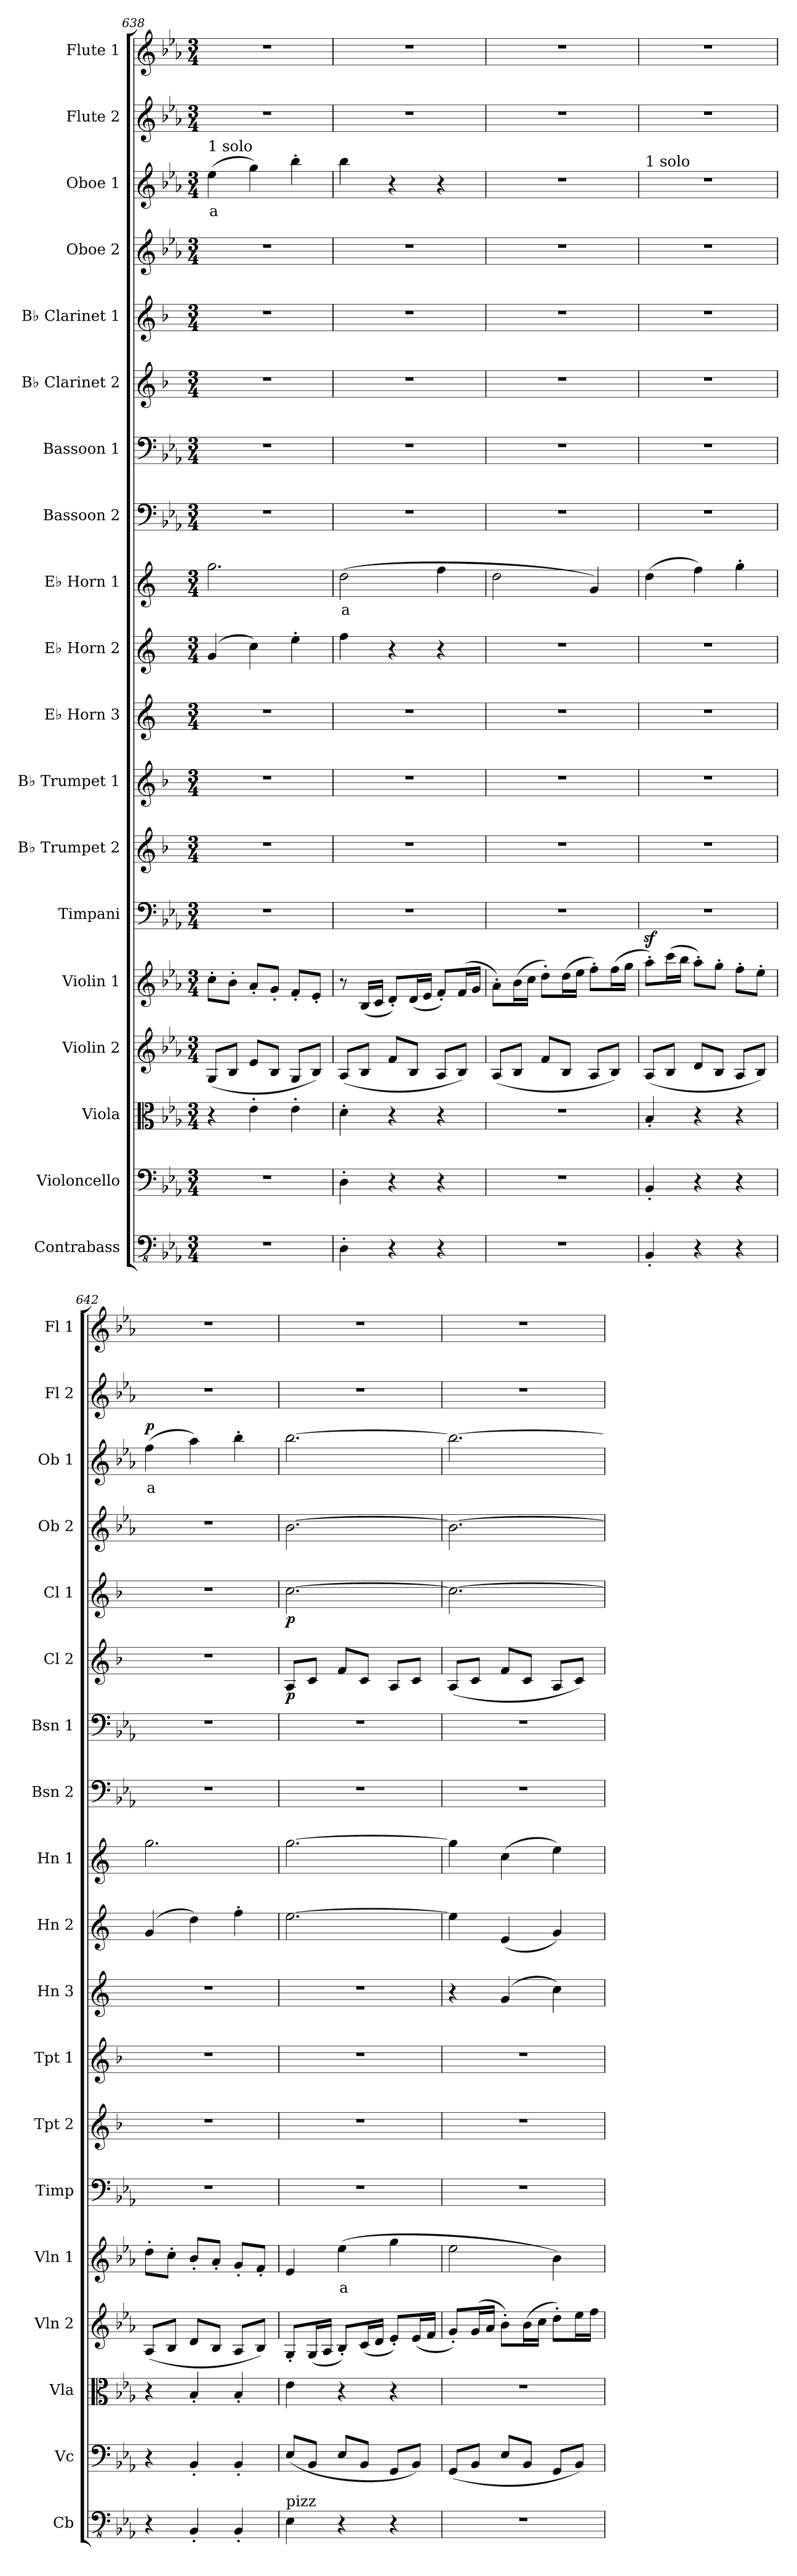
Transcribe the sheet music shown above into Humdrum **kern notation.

**kern	**kern	**kern	**kern	**kern	**text	**kern	**kern	**kern	**kern	**kern	**kern	**text	**kern	**kern	**kern	**dynam	**kern	**dynam	**kern	**kern	**text	**dynam	**kern	**kern
*part19	*part18	*part17	*part16	*part15	*part15	*part14	*part13	*part12	*part11	*part10	*part9	*part9	*part8	*part7	*part6	*part6	*part5	*part5	*part4	*part3	*part3	*part3	*part2	*part1
*staff19	*staff18	*staff17	*staff16	*staff15	*staff15	*staff14	*staff13	*staff12	*staff11	*staff10	*staff9	*staff9	*staff8	*staff7	*staff6	*staff6	*staff5	*staff5	*staff4	*staff3	*staff3	*staff3	*staff2	*staff1
*I"Contrabass	*I"Violoncello	*I"Viola	*I"Violin 2	*I"Violin 1	*	*I"Timpani	*I"B♭ Trumpet 2	*I"B♭ Trumpet 1	*I"E♭ Horn 3	*I"E♭ Horn 2	*I"E♭ Horn 1	*	*I"Bassoon 2	*I"Bassoon 1	*I"B♭ Clarinet 2	*	*I"B♭ Clarinet 1	*	*I"Oboe 2	*I"Oboe 1	*	*	*I"Flute 2	*I"Flute 1
*I'Cb	*I'Vc	*I'Vla	*I'Vln 2	*I'Vln 1	*	*I'Timp	*I'Tpt 2	*I'Tpt 1	*I'Hn 3	*I'Hn 2	*I'Hn 1	*	*I'Bsn 2	*I'Bsn 1	*I'Cl 2	*	*I'Cl 1	*	*I'Ob 2	*I'Ob 1	*	*	*I'Fl 2	*I'Fl 1
!!LO:PB:g=z
*clefFv4	*clefF4	*clefC3	*clefG2	*clefG2	*	*clefF4	*clefG2	*clefG2	*clefG2	*clefG2	*clefG2	*	*clefF4	*clefF4	*clefG2	*	*clefG2	*	*clefG2	*clefG2	*	*	*clefG2	*clefG2
*	*	*	*	*	*	*	*ITrd1c2	*ITrd1c2	*ITrd5c9	*ITrd5c9	*ITrd5c9	*	*	*	*ITrd1c2	*	*ITrd1c2	*	*	*	*	*	*	*
*k[b-e-a-]	*k[b-e-a-]	*k[b-e-a-]	*k[b-e-a-]	*k[b-e-a-]	*	*k[b-e-a-]	*k[b-e-a-]	*k[b-e-a-]	*k[b-e-a-]	*k[b-e-a-]	*k[b-e-a-]	*	*k[b-e-a-]	*k[b-e-a-]	*k[b-e-a-]	*	*k[b-e-a-]	*	*k[b-e-a-]	*k[b-e-a-]	*	*	*k[b-e-a-]	*k[b-e-a-]
*M3/4	*M3/4	*M3/4	*M3/4	*M3/4	*	*M3/4	*M3/4	*M3/4	*M3/4	*M3/4	*M3/4	*	*M3/4	*M3/4	*M3/4	*	*M3/4	*	*M3/4	*M3/4	*	*	*M3/4	*M3/4
=638	=638	=638	=638	=638	=638	=638	=638	=638	=638	=638	=638	=638	=638	=638	=638	=638	=638	=638	=638	=638	=638	=638	=638	=638
!	!	!	!	!	!	!	!	!	!	!	!	!	!	!	!	!	!	!	!	!LO:TX:a:t=1 solo	!	!	!	!
!	!	!	!	!	!	!	!	!	!	!	!	!	!	!	!	!	!	!	!	!	!LO:LY:b:color=#FF0000	!	!	!
2.r	2.r	4r	(<8G/L	8cc'\L	.	2.r	2.r	2.r	2.r	(>4B-/	2.b-\	.	2.r	2.r	2.r	.	2.r	.	2.r	(>4ee-\	a	.	2.r	2.r
.	.	.	8B-/J	8b-'\J	.	.	.	.	.	.	.	.	.	.	.	.	.	.	.	.	.	.	.	.
.	.	4e-'\	8e-/L	8a-'/L	.	.	.	.	.	4e-\)	.	.	.	.	.	.	.	.	.	4gg\)	.	.	.	.
.	.	.	8B-/J	8g'/J	.	.	.	.	.	.	.	.	.	.	.	.	.	.	.	.	.	.	.	.
.	.	4e-'\	8G/L	8f'/L	.	.	.	.	.	4g'\	.	.	.	.	.	.	.	.	.	4bb-'\	.	.	.	.
.	.	.	8B-/J)	8e-'/J	.	.	.	.	.	.	.	.	.	.	.	.	.	.	.	.	.	.	.	.
=639	=639	=639	=639	=639	=639	=639	=639	=639	=639	=639	=639	=639	=639	=639	=639	=639	=639	=639	=639	=639	=639	=639	=639	=639
!	!	!	!	!	!	!	!	!	!	!	!	!LO:LY:b:color=#FF0000	!	!	!	!	!	!	!	!	!	!	!	!
4DD'\	4D'\	4d'\	(<8A-/L	8r	.	2.r	2.r	2.r	2.r	4a-\	(>2f\	a	2.r	2.r	2.r	.	2.r	.	2.r	4bb-\	.	.	2.r	2.r
.	.	.	8B-/J	(<16B-/LL	.	.	.	.	.	.	.	.	.	.	.	.	.	.	.	.	.	.	.	.
.	.	.	.	16c/JJ	.	.	.	.	.	.	.	.	.	.	.	.	.	.	.	.	.	.	.	.
4r	4r	4r	8f/L	8d'/L)	.	.	.	.	.	4r	.	.	.	.	.	.	.	.	.	4r	.	.	.	.
.	.	.	8B-/J	(<16d/L	.	.	.	.	.	.	.	.	.	.	.	.	.	.	.	.	.	.	.	.
.	.	.	.	16e-/JJ	.	.	.	.	.	.	.	.	.	.	.	.	.	.	.	.	.	.	.	.
4r	4r	4r	8A-/L	8f'/L)	.	.	.	.	.	4r	4a-\	.	.	.	.	.	.	.	.	4r	.	.	.	.
.	.	.	8B-/J)	(<16f/L	.	.	.	.	.	.	.	.	.	.	.	.	.	.	.	.	.	.	.	.
.	.	.	.	16g/JJ	.	.	.	.	.	.	.	.	.	.	.	.	.	.	.	.	.	.	.	.
=640	=640	=640	=640	=640	=640	=640	=640	=640	=640	=640	=640	=640	=640	=640	=640	=640	=640	=640	=640	=640	=640	=640	=640	=640
2.r	2.r	2.r	(<8A-/L	8a-'\L)	.	2.r	2.r	2.r	2.r	2.r	2f\	.	2.r	2.r	2.r	.	2.r	.	2.r	2.r	.	.	2.r	2.r
.	.	.	8B-/J	(>16b-\L	.	.	.	.	.	.	.	.	.	.	.	.	.	.	.	.	.	.	.	.
.	.	.	.	16cc\JJ	.	.	.	.	.	.	.	.	.	.	.	.	.	.	.	.	.	.	.	.
.	.	.	8f/L	8dd'\L)	.	.	.	.	.	.	.	.	.	.	.	.	.	.	.	.	.	.	.	.
.	.	.	8B-/J	(>16dd\L	.	.	.	.	.	.	.	.	.	.	.	.	.	.	.	.	.	.	.	.
.	.	.	.	16ee-\JJ	.	.	.	.	.	.	.	.	.	.	.	.	.	.	.	.	.	.	.	.
.	.	.	8A-/L	8ff'\L)	.	.	.	.	.	.	4B-/)	.	.	.	.	.	.	.	.	.	.	.	.	.
.	.	.	8B-/J)	(>16ff\L	.	.	.	.	.	.	.	.	.	.	.	.	.	.	.	.	.	.	.	.
.	.	.	.	16gg\JJ	.	.	.	.	.	.	.	.	.	.	.	.	.	.	.	.	.	.	.	.
=641	=641	=641	=641	=641	=641	=641	=641	=641	=641	=641	=641	=641	=641	=641	=641	=641	=641	=641	=641	=641	=641	=641	=641	=641
!	!	!	!	!	!	!	!	!	!	!	!	!	!	!	!	!	!	!	!	!LO:TX:a:t=1 solo	!	!	!	!
4BBB-'/	4BB-'/	4B-'/	(<8A-/L	8aa-z<'\L)	.	2.r	2.r	2.r	2.r	2.r	(>4f\	.	2.r	2.r	2.r	.	2.r	.	2.r	2.r	.	.	2.r	2.r
.	.	.	8B-/J	(>16ccc\L	.	.	.	.	.	.	.	.	.	.	.	.	.	.	.	.	.	.	.	.
.	.	.	.	16bb-\JJ	.	.	.	.	.	.	.	.	.	.	.	.	.	.	.	.	.	.	.	.
4r	4r	4r	8d/L	8aa-'\L)	.	.	.	.	.	.	4a-\)	.	.	.	.	.	.	.	.	.	.	.	.	.
.	.	.	8B-/J	8gg'\J	.	.	.	.	.	.	.	.	.	.	.	.	.	.	.	.	.	.	.	.
4r	4r	4r	8A-/L	8ff'\L	.	.	.	.	.	.	4b-'\	.	.	.	.	.	.	.	.	.	.	.	.	.
.	.	.	8B-/J)	8ee-'\J	.	.	.	.	.	.	.	.	.	.	.	.	.	.	.	.	.	.	.	.
=642	=642	=642	=642	=642	=642	=642	=642	=642	=642	=642	=642	=642	=642	=642	=642	=642	=642	=642	=642	=642	=642	=642	=642	=642
!	!	!	!	!	!	!	!	!	!	!	!	!	!	!	!	!	!	!	!	!	!LO:LY:b:color=#FF0000	!LO:DY:b	!	!
4r	4r	4r	(<8A-/L	8dd'\L	.	2.r	2.r	2.r	2.r	(>4B-/	2.b-\	.	2.r	2.r	2.r	.	2.r	.	2.r	(>4ff\	a	p	2.r	2.r
.	.	.	8B-/J	8cc'\J	.	.	.	.	.	.	.	.	.	.	.	.	.	.	.	.	.	.	.	.
4BBB-'/	4BB-'/	4B-'/	8d/L	8b-'/L	.	.	.	.	.	4f\)	.	.	.	.	.	.	.	.	.	4aa-\)	.	.	.	.
.	.	.	8B-/J	8a-'/J	.	.	.	.	.	.	.	.	.	.	.	.	.	.	.	.	.	.	.	.
4BBB-'/	4BB-'/	4B-'/	8A-/L	8g'/L	.	.	.	.	.	4a-'\	.	.	.	.	.	.	.	.	.	4bb-'\	.	.	.	.
.	.	.	8B-/J)	8f'/J	.	.	.	.	.	.	.	.	.	.	.	.	.	.	.	.	.	.	.	.
=643	=643	=643	=643	=643	=643	=643	=643	=643	=643	=643	=643	=643	=643	=643	=643	=643	=643	=643	=643	=643	=643	=643	=643	=643
!LO:TX:a:t=pizz	!	!	!	!	!	!	!	!	!	!	!	!	!	!	!	!	!	!	!	!	!	!	!	!
!	!	!	!	!	!	!	!	!	!	!	!	!	!	!	!	!LO:DY:b	!	!LO:DY:b	!	!	!	!	!	!
4EE-\	(<8E-/L	4e-\	8G'/L	4e-/	.	2.r	2.r	2.r	2.r	[2.g\	[2.b-\	.	2.r	2.r	8G/L	p	[2.b-\	p	[2.b-\	[2.bb-\	.	.	2.r	2.r
.	8BB-/J	.	(<16G/L	.	.	.	.	.	.	.	.	.	.	.	8B-/J	.	.	.	.	.	.	.	.	.
.	.	.	16A-/JJ	.	.	.	.	.	.	.	.	.	.	.	.	.	.	.	.	.	.	.	.	.
!	!	!	!	!	!LO:LY:b:color=#FF0000	!	!	!	!	!	!	!	!	!	!	!	!	!	!	!	!	!	!	!
4r	8E-/L	4r	8B-'/L)	(>4ee-\	a	.	.	.	.	.	.	.	.	.	8e-/L	.	.	.	.	.	.	.	.	.
.	8BB-/J	.	(<16c/L	.	.	.	.	.	.	.	.	.	.	.	8B-/J	.	.	.	.	.	.	.	.	.
.	.	.	16d/JJ	.	.	.	.	.	.	.	.	.	.	.	.	.	.	.	.	.	.	.	.	.
4r	8GG/L	4r	8e-'/L)	4gg\	.	.	.	.	.	.	.	.	.	.	8G/L	.	.	.	.	.	.	.	.	.
.	8BB-/J)	.	(<16e-/L	.	.	.	.	.	.	.	.	.	.	.	8B-/J	.	.	.	.	.	.	.	.	.
.	.	.	16f/JJ	.	.	.	.	.	.	.	.	.	.	.	.	.	.	.	.	.	.	.	.	.
!!LO:PB:g=z
=644	=644	=644	=644	=644	=644	=644	=644	=644	=644	=644	=644	=644	=644	=644	=644	=644	=644	=644	=644	=644	=644	=644	=644	=644
2.r	(<8GG/L	2.r	8g'/L)	2ee-\	.	2.r	2.r	2.r	4r	4g\]	4b-\]	.	2.r	2.r	(<8G/L	.	2.b-\_	.	2.b-\_	2.bb-\_	.	.	2.r	2.r
.	8BB-/J	.	(>16g/L	.	.	.	.	.	.	.	.	.	.	.	8B-/J	.	.	.	.	.	.	.	.	.
.	.	.	16a-/JJ	.	.	.	.	.	.	.	.	.	.	.	.	.	.	.	.	.	.	.	.	.
.	8E-/L	.	8b-'\L)	.	.	.	.	.	(>4B-/	(<4G/	(>4e-\	.	.	.	8e-/L	.	.	.	.	.	.	.	.	.
.	8BB-/J	.	(>16b-\L	.	.	.	.	.	.	.	.	.	.	.	8B-/J	.	.	.	.	.	.	.	.	.
.	.	.	16cc\JJ	.	.	.	.	.	.	.	.	.	.	.	.	.	.	.	.	.	.	.	.	.
.	8GG/L	.	8dd'\L)	4b-\)	.	.	.	.	4e-\)	4B-/)	4g\)	.	.	.	8G/L	.	.	.	.	.	.	.	.	.
.	8BB-/J)	.	16ee-\L	.	.	.	.	.	.	.	.	.	.	.	8B-/J)	.	.	.	.	.	.	.	.	.
.	.	.	16ff\JJ	.	.	.	.	.	.	.	.	.	.	.	.	.	.	.	.	.	.	.	.	.
=	=	=	=	=	=	=	=	=	=	=	=	=	=	=	=	=	=	=	=	=	=	=	=	=
*-	*-	*-	*-	*-	*-	*-	*-	*-	*-	*-	*-	*-	*-	*-	*-	*-	*-	*-	*-	*-	*-	*-	*-	*-
